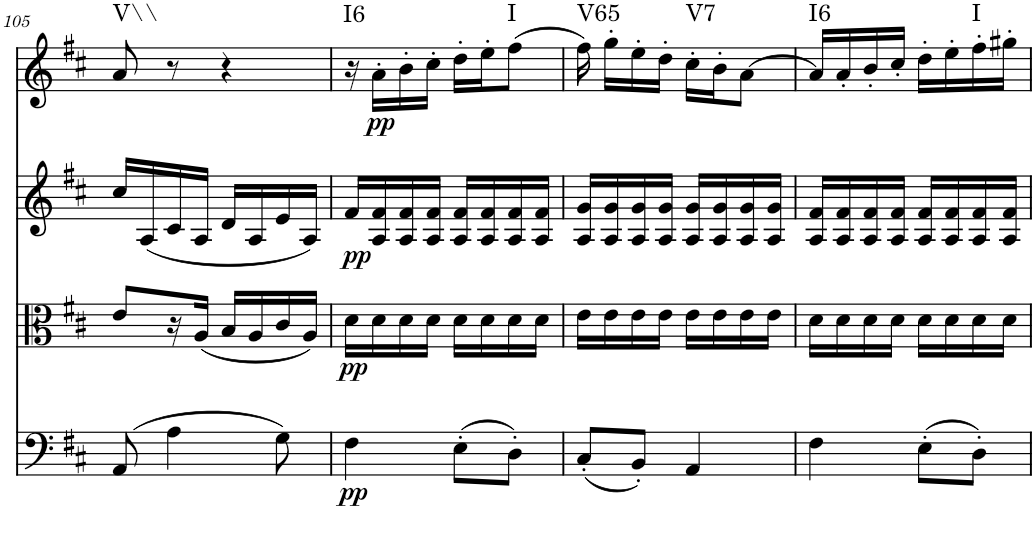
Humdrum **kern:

**kern	**dynam	**kern	**dynam	**kern	**dynam	**kern	**dynam	**harte
*part4	*part4	*part3	*part3	*part2	*part2	*part1	*part1	*part1
*staff4	*staff4	*staff3	*staff3	*staff2	*staff2	*staff1	*staff1	*
*I"Violoncello	*	*I"Viola	*	*I"Violin 2	*	*I"Violin 1	*	*
*I'Vc	*	*I'Vla	*	*I'Vln	*	*I'Vln	*	*
!!LO:PB:g=z
*clefF4	*	*clefC3	*	*clefG2	*	*clefG2	*	*
*k[f#c#]	*	*k[f#c#]	*	*k[f#c#]	*	*k[f#c#]	*	*
*D:	*	*D:	*	*D:	*	*D:	*	*
*M2/4	*	*M2/4	*	*M2/4	*	*M2/4	*	*
=105	=105	=105	=105	=105	=105	=105	=105	=105
!	!	!	!	!	!	!	!	!LO:H:kt=V\\
(8AA/	.	8e/L	.	16cc#/LL	.	8a/	.	N
.	.	.	.	(16A/	.	.	.	.
4A\	.	16r	.	16c#/	.	8r	.	.
.	.	(<16A/JJ	.	16A/JJ	.	.	.	.
.	.	16B/LL	.	16d/LL	.	4r	.	.
.	.	16A/	.	16A/	.	.	.	.
8G\)	.	16c#/	.	16e/	.	.	.	.
.	.	16A/JJ)	.	16A/JJ)	.	.	.	.
=106	=106	=106	=106	=106	=106	=106	=106	=106
!	!LO:DY:b	!	!LO:DY:b	!	!LO:DY:b	!	!	!LO:H:kt=I6
4F#\	pp	16d\LL	pp	16f#/LL	pp	16r	.	N
!	!	!	!	!	!	!	!LO:DY:b	!
.	.	16d\	.	16A/ 16f#/	.	16a'\LL	pp	.
.	.	16d\	.	16A/ 16f#/	.	16b'\	.	.
.	.	16d\JJ	.	16A/ 16f#/JJ	.	16cc#'\JJ	.	.
(8E'\L	.	16d\LL	.	16A/ 16f#/LL	.	16dd'\LL	.	.
.	.	16d\	.	16A/ 16f#/	.	16ee'\J	.	.
!	!	!	!	!	!	!	!	!LO:H:kt=I
8D'\J)	.	16d\	.	16A/ 16f#/	.	(8ff#\J	.	N
.	.	16d\JJ	.	16A/ 16f#/JJ	.	.	.	.
=107	=107	=107	=107	=107	=107	=107	=107	=107
!	!	!	!	!	!	!	!	!LO:H:kt=V65
(8C#'/L	.	16e\LL	.	16A/ 16g/LL	.	16ff#\)	.	N
.	.	16e\	.	16A/ 16g/	.	16gg'\LL	.	.
8BB'/J)	.	16e\	.	16A/ 16g/	.	16ee'\	.	.
.	.	16e\JJ	.	16A/ 16g/JJ	.	16dd'\JJ	.	.
!	!	!	!	!	!	!	!	!LO:H:kt=V7
4AA/	.	16e\LL	.	16A/ 16g/LL	.	16cc#'\LL	.	N
.	.	16e\	.	16A/ 16g/	.	16b'\J	.	.
.	.	16e\	.	16A/ 16g/	.	[8a\J	.	.
.	.	16e\JJ	.	16A/ 16g/JJ	.	.	.	.
=108	=108	=108	=108	=108	=108	=108	=108	=108
!	!	!	!	!	!	!	!	!LO:H:kt=I6
4F#\	.	16d\LL	.	16A/ 16f#/LL	.	16a/LL]	.	N
.	.	16d\	.	16A/ 16f#/	.	16a'/	.	.
.	.	16d\	.	16A/ 16f#/	.	16b'/	.	.
.	.	16d\JJ	.	16A/ 16f#/JJ	.	16cc#'/JJ	.	.
(8E'\L	.	16d\LL	.	16A/ 16f#/LL	.	16dd'\LL	.	.
.	.	16d\	.	16A/ 16f#/	.	16ee'\	.	.
!	!	!	!	!	!	!	!	!LO:H:kt=I
8D'\J)	.	16d\	.	16A/ 16f#/	.	16ff#'\	.	N
.	.	16d\JJ	.	16A/ 16f#/JJ	.	16gg#X'\JJ	.	.
=	=	=	=	=	=	=	=	=
*-	*-	*-	*-	*-	*-	*-	*-	*-
